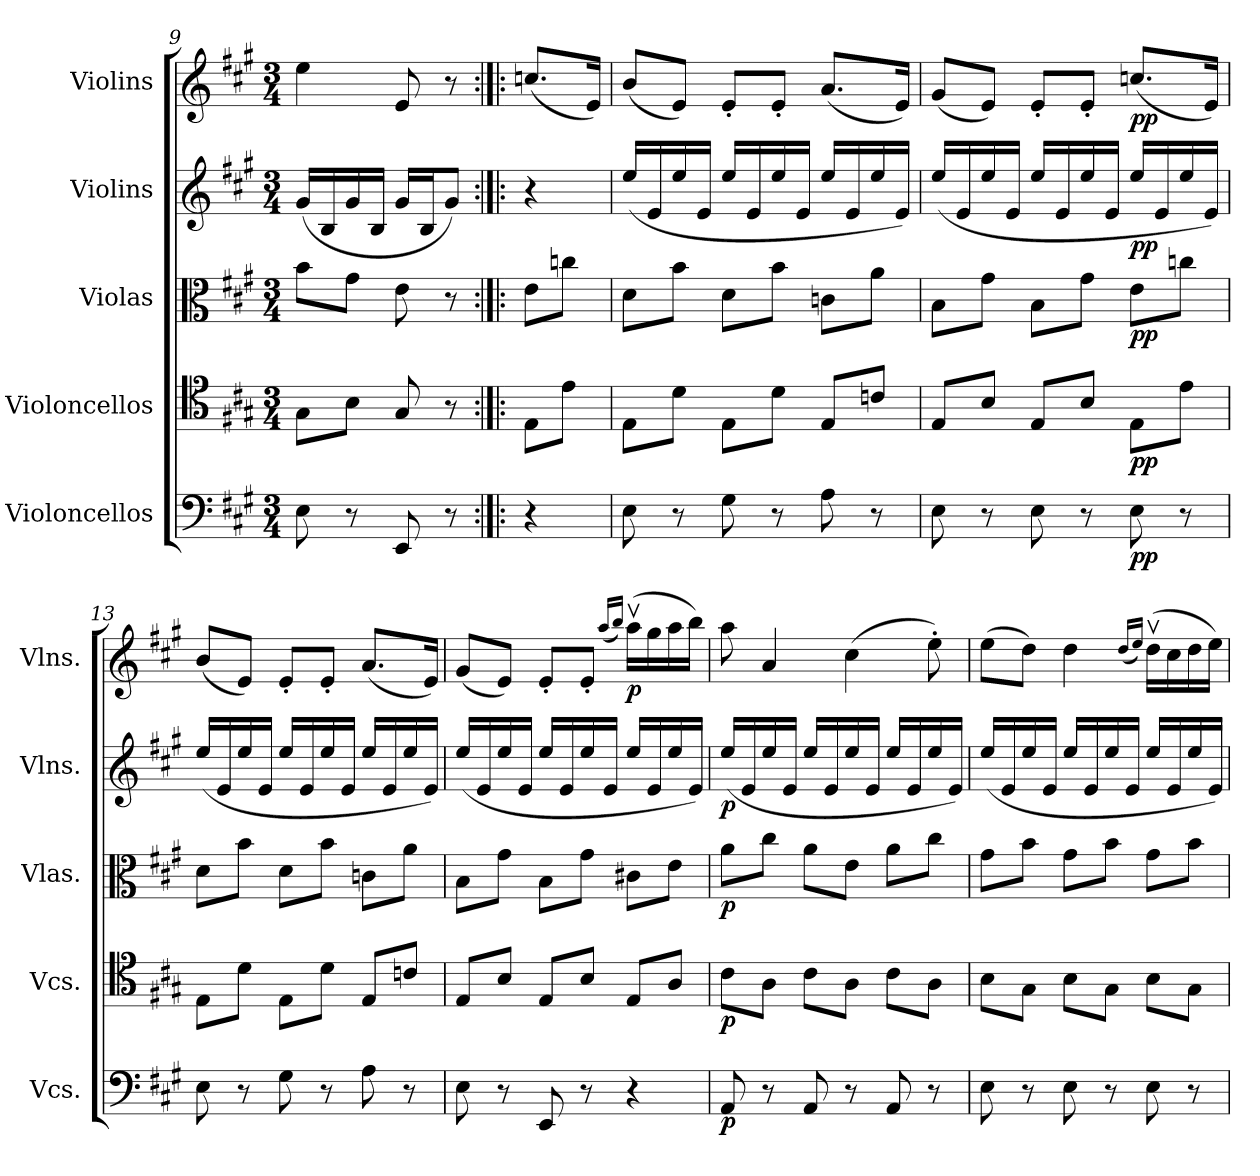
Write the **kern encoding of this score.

**kern	**dynam	**kern	**dynam	**kern	**dynam	**kern	**dynam	**kern	**dynam
*part5	*part5	*part4	*part4	*part3	*part3	*part2	*part2	*part1	*part1
*staff5	*staff5	*staff4	*staff4	*staff3	*staff3	*staff2	*staff2	*staff1	*staff1
*I"Violoncellos	*	*I"Violoncellos	*	*I"Violas	*	*I"Violins	*	*I"Violins	*
*I'Vcs.	*	*I'Vcs.	*	*I'Vlas.	*	*I'Vlns.	*	*I'Vlns.	*
*clefF4	*	*clefC4	*	*clefC3	*	*clefG2	*	*clefG2	*
*k[f#c#g#]	*	*k[f#c#g#]	*	*k[f#c#g#]	*	*k[f#c#g#]	*	*k[f#c#g#]	*
*M3/4	*	*M3/4	*	*M3/4	*	*M3/4	*	*M3/4	*
=9	=9	=9	=9	=9	=9	=9	=9	=9	=9
8E\	.	8G#\L	.	8b\L	.	(16g#/LL	.	4ee\	.
.	.	.	.	.	.	16B/	.	.	.
8r	.	8B\J	.	8g#\J	.	16g#/	.	.	.
.	.	.	.	.	.	16B/JJ	.	.	.
8EE/	.	8G#/	.	8e\	.	16g#/LL	.	8e/	.
.	.	.	.	.	.	16B/J	.	.	.
8r	.	8r	.	8r	.	8g#/J)	.	8r	.
=10:|!|:	=10:|!|:	=10:|!|:	=10:|!|:	=10:|!|:	=10:|!|:	=10:|!|:	=10:|!|:	=10:|!|:	=10:|!|:
4r	.	8E\L	.	8e\L	.	4r	.	(8.ccn/L	.
.	.	8e\J	.	8ccn\J	.	.	.	.	.
.	.	.	.	.	.	.	.	16e/Jk)	.
=11	=11	=11	=11	=11	=11	=11	=11	=11	=11
8E\	.	8E\L	.	8d\L	.	(16ee/LL	.	(8b/L	.
.	.	.	.	.	.	16e/	.	.	.
8r	.	8d\J	.	8b\J	.	16ee/	.	8e/J)	.
.	.	.	.	.	.	16e/JJ	.	.	.
8G#\	.	8E\L	.	8d\L	.	16ee/LL	.	8e'/L	.
.	.	.	.	.	.	16e/	.	.	.
8r	.	8d\J	.	8b\J	.	16ee/	.	8e'/J	.
.	.	.	.	.	.	16e/JJ	.	.	.
8A\	.	8E/L	.	8cn\L	.	16ee/LL	.	(8.a/L	.
.	.	.	.	.	.	16e/	.	.	.
8r	.	8cn/J	.	8a\J	.	16ee/	.	.	.
.	.	.	.	.	.	16e/JJ)	.	16e/Jk)	.
!!LO:LB:g=z
=12	=12	=12	=12	=12	=12	=12	=12	=12	=12
8E\	.	8E/L	.	8B\L	.	(16ee/LL	.	(8g#/L	.
.	.	.	.	.	.	16e/	.	.	.
8r	.	8B/J	.	8g#\J	.	16ee/	.	8e/J)	.
.	.	.	.	.	.	16e/JJ	.	.	.
8E\	.	8E/L	.	8B\L	.	16ee/LL	.	8e'/L	.
.	.	.	.	.	.	16e/	.	.	.
8r	.	8B/J	.	8g#\J	.	16ee/	.	8e'/J	.
.	.	.	.	.	.	16e/JJ	.	.	.
!	!LO:DY:b	!	!LO:DY:b	!	!LO:DY:b	!	!LO:DY:b	!	!LO:DY:b
8E\	pp	8E\L	pp	8e\L	pp	16ee/LL	pp	(8.ccn/L	pp
.	.	.	.	.	.	16e/	.	.	.
8r	.	8e\J	.	8ccn\J	.	16ee/	.	.	.
.	.	.	.	.	.	16e/JJ)	.	16e/Jk)	.
=13	=13	=13	=13	=13	=13	=13	=13	=13	=13
8E\	.	8E\L	.	8d\L	.	(16ee/LL	.	(8b/L	.
.	.	.	.	.	.	16e/	.	.	.
8r	.	8d\J	.	8b\J	.	16ee/	.	8e/J)	.
.	.	.	.	.	.	16e/JJ	.	.	.
8G#\	.	8E\L	.	8d\L	.	16ee/LL	.	8e'/L	.
.	.	.	.	.	.	16e/	.	.	.
8r	.	8d\J	.	8b\J	.	16ee/	.	8e'/J	.
.	.	.	.	.	.	16e/JJ	.	.	.
8A\	.	8E/L	.	8cn\L	.	16ee/LL	.	(8.a/L	.
.	.	.	.	.	.	16e/	.	.	.
8r	.	8cn/J	.	8a\J	.	16ee/	.	.	.
.	.	.	.	.	.	16e/JJ)	.	16e/Jk)	.
=14	=14	=14	=14	=14	=14	=14	=14	=14	=14
8E\	.	8E/L	.	8B\L	.	(16ee/LL	.	(8g#/L	.
.	.	.	.	.	.	16e/	.	.	.
8r	.	8B/J	.	8g#\J	.	16ee/	.	8e/J)	.
.	.	.	.	.	.	16e/JJ	.	.	.
8EE/	.	8E/L	.	8B\L	.	16ee/LL	.	8e'/L	.
.	.	.	.	.	.	16e/	.	.	.
8r	.	8B/J	.	8g#\J	.	16ee/	.	8e'/J	.
.	.	.	.	.	.	16e/JJ	.	.	.
.	.	.	.	.	.	.	.	(16qaa/LL	.
.	.	.	.	.	.	.	.	16qbb/JJ)	.
!	!	!	!	!	!	!	!	!	!LO:DY:b
4r	.	8E/L	.	8c#X\L	.	16ee/LL	.	(16aav\LL	p
.	.	.	.	.	.	16e/	.	16gg#\	.
.	.	8A/J	.	8e\J	.	16ee/	.	16aa\	.
.	.	.	.	.	.	16e/JJ)	.	16bb\JJ)	.
=15	=15	=15	=15	=15	=15	=15	=15	=15	=15
!	!LO:DY:b	!	!LO:DY:b	!	!LO:DY:b	!	!LO:DY:b	!	!
8AA/	p	8c#\L	p	8a\L	p	(16ee/LL	p	8aa\	.
.	.	.	.	.	.	16e/	.	.	.
8r	.	8A\J	.	8cc#\J	.	16ee/	.	4a/	.
.	.	.	.	.	.	16e/JJ	.	.	.
8AA/	.	8c#\L	.	8a\L	.	16ee/LL	.	.	.
.	.	.	.	.	.	16e/	.	.	.
8r	.	8A\J	.	8e\J	.	16ee/	.	(4cc#\	.
.	.	.	.	.	.	16e/JJ	.	.	.
8AA/	.	8c#\L	.	8a\L	.	16ee/LL	.	.	.
.	.	.	.	.	.	16e/	.	.	.
8r	.	8A\J	.	8cc#\J	.	16ee/	.	8ee'\)	.
.	.	.	.	.	.	16e/JJ)	.	.	.
=16	=16	=16	=16	=16	=16	=16	=16	=16	=16
8E\	.	8B\L	.	8g#\L	.	(16ee/LL	.	(8ee\L	.
.	.	.	.	.	.	16e/	.	.	.
8r	.	8G#\J	.	8b\J	.	16ee/	.	8dd\J)	.
.	.	.	.	.	.	16e/JJ	.	.	.
8E\	.	8B\L	.	8g#\L	.	16ee/LL	.	4dd\	.
.	.	.	.	.	.	16e/	.	.	.
8r	.	8G#\J	.	8b\J	.	16ee/	.	.	.
.	.	.	.	.	.	16e/JJ	.	.	.
.	.	.	.	.	.	.	.	(16qdd/LL	.
.	.	.	.	.	.	.	.	16qee/JJ)	.
8E\	.	8B\L	.	8g#\L	.	16ee/LL	.	(16ddv\LL	.
.	.	.	.	.	.	16e/	.	16cc#\	.
8r	.	8G#\J	.	8b\J	.	16ee/	.	16dd\	.
.	.	.	.	.	.	16e/JJ)	.	16ee\JJ)	.
=	=	=	=	=	=	=	=	=	=
*-	*-	*-	*-	*-	*-	*-	*-	*-	*-
